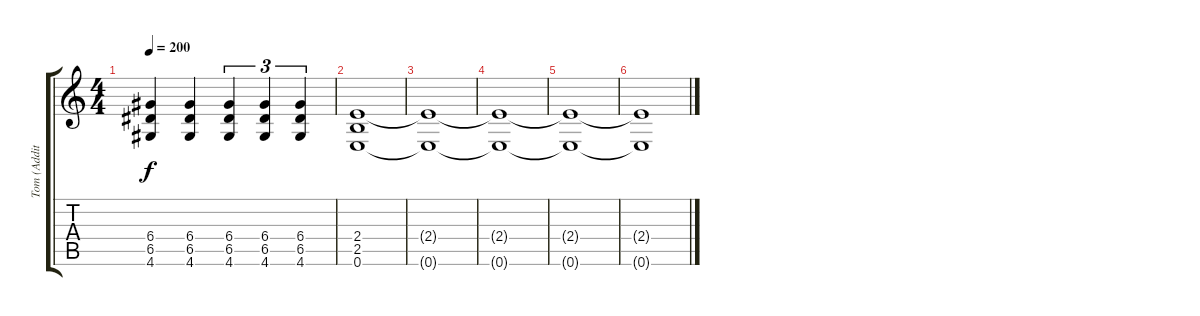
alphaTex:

\track ("Tom (Additional)" "Tom (Addit") {instrument overdrivenguitar}
\staff {score tabs}
\tuning (E4 B3 G3 D3 A2 E2) {hide}
\ts (4 4)
\tempo 200
\clef g2
\ks c
(6.4 6.5 4.6).4{dy f} (6.4 6.5 4.6).4 (6.4 6.5 4.6).4{tu (3 2)} (6.4 6.5 4.6).4{tu (3 2)} (6.4 6.5 4.6).4{tu (3 2)} |
(2.4 2.5 0.6).1 |
(2.4{t} 0.6{t}).1 |
(2.4{t} 0.6{t}).1 |
(2.4{t} 0.6{t}).1 |
(2.4{t} 0.6{t}).1
